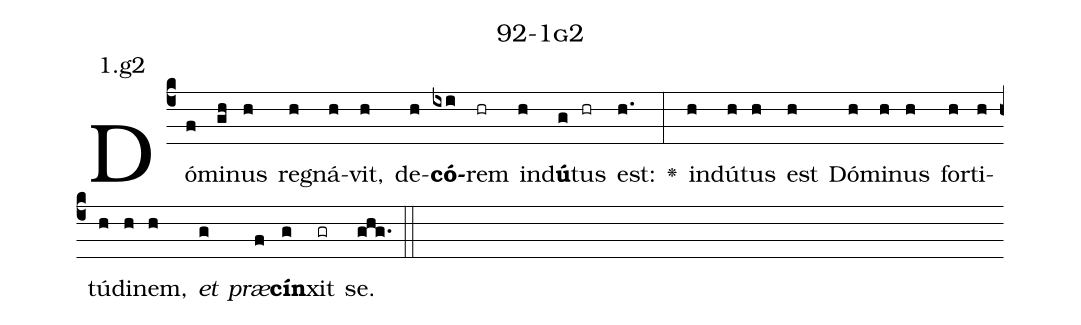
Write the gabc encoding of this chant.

name: 92-1g2;
annotation: 1.g2;
%%
(c4)Dó(f)mi(gh)nus(h) re(h)gná(h)vit,(h) de(h)<b>có</b>(ixi)rem(hr) ind(h)<b>ú</b>(g)tus(hr) est:(h.) <v>\greheightstar</v>(:) ind(h)ú(h)tus(h) est(h) Dó(h)mi(h)nus(h) for(h)ti(h)tú(h)di(h)nem,(h) <i>et</i>(g) <i>præ</i>(f)<b>cín</b>(g)xit(gr) se.(ghg.) (::)


%E(h) u(h) o(g) u(f) a(g) e.(ghg.) (::)
